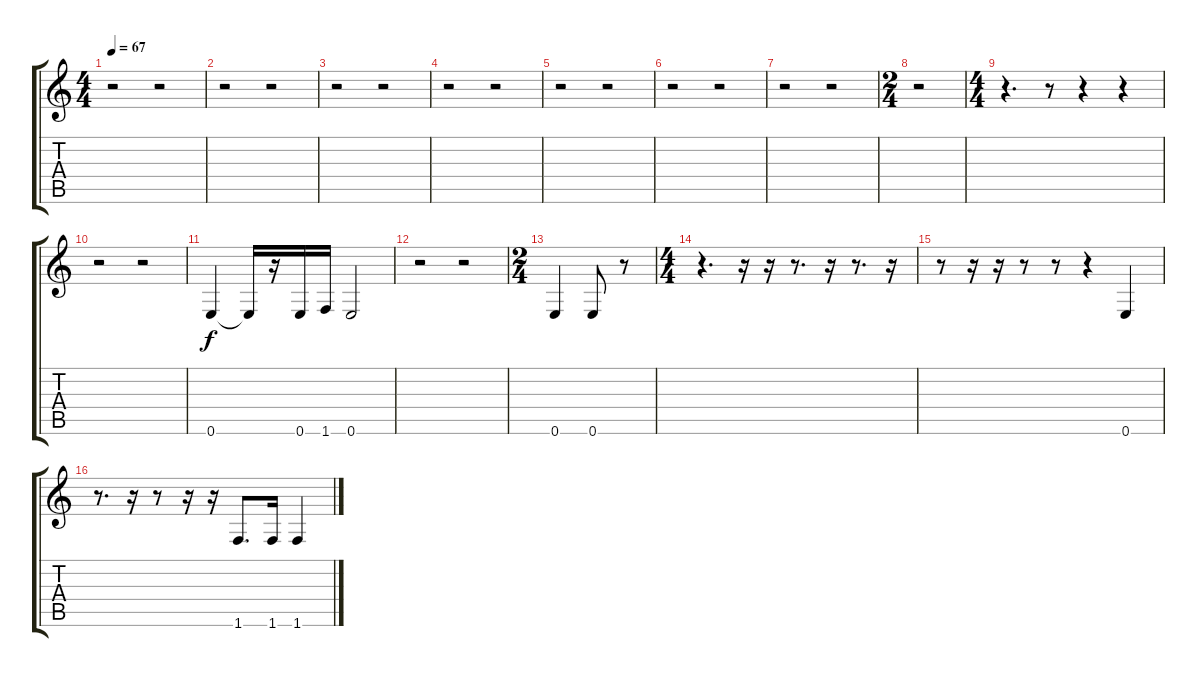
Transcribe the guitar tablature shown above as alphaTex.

\track "" {instrument electricbasspick}
\staff {score tabs}
\tuning (E4 B3 G3 D3 A2 E2) {hide}
\ts (4 4)
\tempo 67
\clef g2
\ks c
r.2{dy f} r.2 |
r.2 r.2 |
r.2 r.2 |
r.2 r.2 |
r.2 r.2 |
r.2 r.2 |
r.2 r.2 |
\ts (2 4)
r.2 |
\ts (4 4)
r.4{d} r.8 r.4 r.4 |
r.2 r.2 |
0.6.4 0.6{t}.16 r.16 0.6.16 1.6.16 0.6.2 |
r.2 r.2 |
\ts (2 4)
0.6.4 0.6.8 r.8 |
\ts (4 4)
r.4{d} r.16 r.16 r.8{d} r.16 r.8{d} r.16 |
r.8 r.16 r.16 r.8 r.8 r.4 0.6.4 |
r.8{d} r.16 r.8 r.16 r.16 1.6.8{d} 1.6.16 1.6.4
